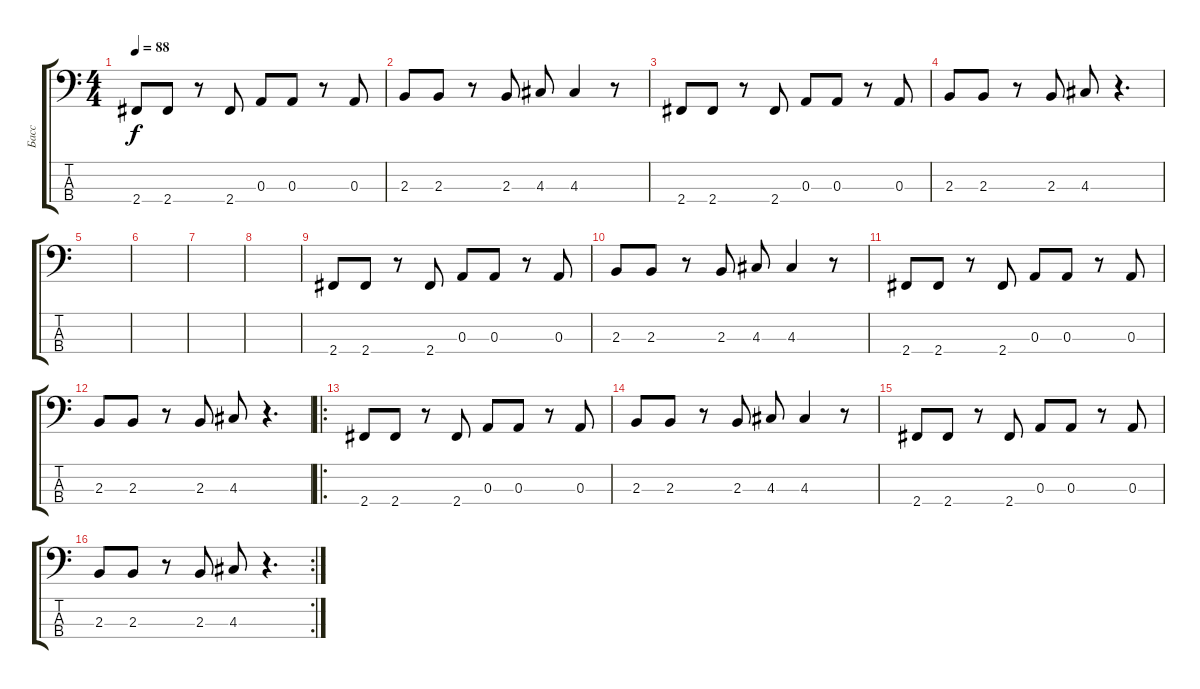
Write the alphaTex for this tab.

\track ("Басс" "Басс") {instrument electricbassfinger}
\staff {score tabs}
\tuning (G2 D2 A1 E1) {hide}
\ts (4 4)
\tempo 88
\clef f4
\ks c
2.4.8{dy f} 2.4.8 r.8 2.4.8 0.3.8 0.3.8 r.8 0.3.8 |
2.3.8 2.3.8 r.8 2.3.8 4.3.8 4.3.4 r.8 |
2.4.8 2.4.8 r.8 2.4.8 0.3.8 0.3.8 r.8 0.3.8 |
2.3.8 2.3.8 r.8 2.3.8 4.3.8 r.4{d} |
|
|
|
|
2.4.8 2.4.8 r.8 2.4.8 0.3.8 0.3.8 r.8 0.3.8 |
2.3.8 2.3.8 r.8 2.3.8 4.3.8 4.3.4 r.8 |
2.4.8 2.4.8 r.8 2.4.8 0.3.8 0.3.8 r.8 0.3.8 |
2.3.8 2.3.8 r.8 2.3.8 4.3.8 r.4{d} |
\ro
2.4.8 2.4.8 r.8 2.4.8 0.3.8 0.3.8 r.8 0.3.8 |
2.3.8 2.3.8 r.8 2.3.8 4.3.8 4.3.4 r.8 |
2.4.8 2.4.8 r.8 2.4.8 0.3.8 0.3.8 r.8 0.3.8 |
\rc 2
2.3.8 2.3.8 r.8 2.3.8 4.3.8 r.4{d}
